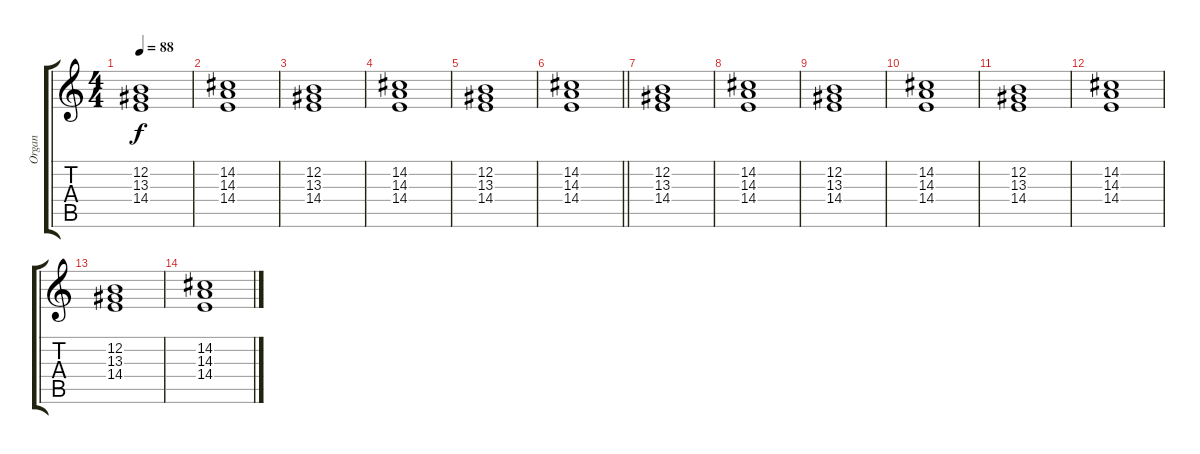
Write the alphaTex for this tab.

\track ("Organ" "Organ") {instrument drawbarorgan}
\staff {score tabs}
\tuning (E4 B3 G3 D3 A2 E2) {hide}
\ts (4 4)
\tempo 88
\clef g2
\ks c
(12.2 13.3 14.4).1{dy f} |
(14.2 14.3 14.4).1 |
(12.2 13.3 14.4).1 |
(14.2 14.3 14.4).1 |
(12.2 13.3 14.4).1 |
\barLineRight lightlight
(14.2 14.3 14.4).1 |
(12.2 13.3 14.4).1 |
(14.2 14.3 14.4).1 |
(12.2 13.3 14.4).1 |
(14.2 14.3 14.4).1 |
(12.2 13.3 14.4).1 |
(14.2 14.3 14.4).1 |
(12.2 13.3 14.4).1 |
(14.2 14.3 14.4).1
